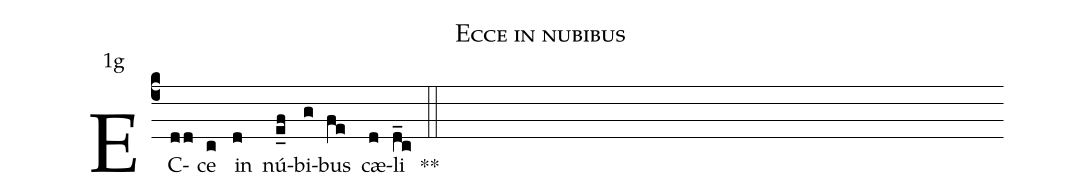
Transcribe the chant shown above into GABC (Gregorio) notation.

name:Ecce in nubibus;
office-part:Antiphona;
mode:1;
annotation:1g;
%%
(c4) EC(dd)ce(c) in(d) nú(e_f)bi(g)bus(fe) c<sp>æ</sp>(d)li(d_c) **(::)
%%TODO psalm verse
